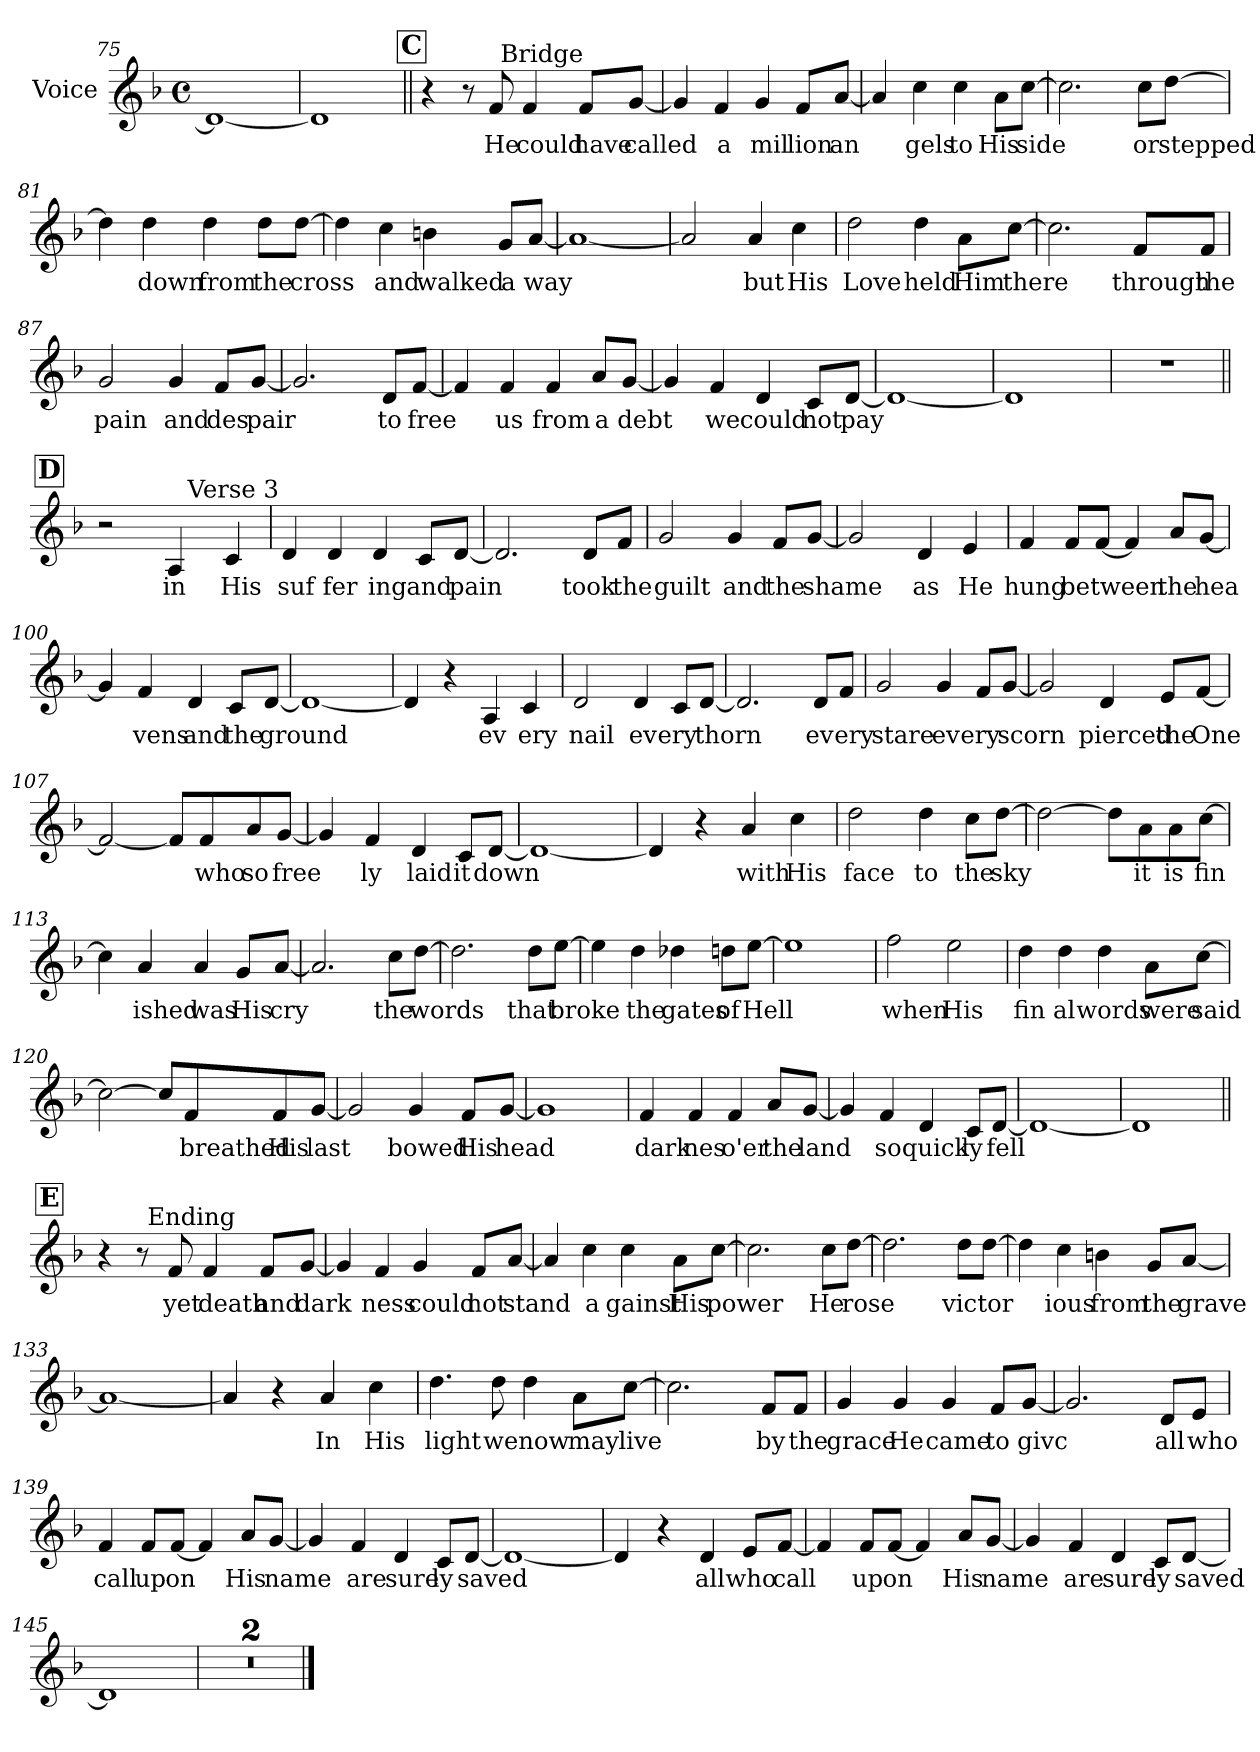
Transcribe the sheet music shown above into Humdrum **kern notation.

**kern	**text
*part1	*part1
*staff1	*staff1
*I"Voice	*
*I'V	*
*clefG2	*
*k[b-]	*
*F:	*
*M4/4	*
*met(c)	*
=75	=75
1d_	.
=76	=76
1d]	.
!!LO:LB:g=z
!!LO:REH:place=s1:a:t=C
=77||	=77||
*^	*
4r	4ryy	.
8r	8ryy	.
!	!	!LO:LY:b
8f/	32ryy	He
!	!LO:TX:a:t=Bridge	!
.	2ryy	.
!	!	!LO:LY:b
4f/	.	could
!	!	!LO:LY:b
8f/L	.	have
!	!	!LO:LY:b
[8g/J	.	called
.	16.ryy	.
*v	*v	*
=78	=78
4g/]	.
!	!LO:LY:b
4f/	a
!	!LO:LY:b
4g/	mil
!	!LO:LY:b
8f/L	lion
!	!LO:LY:b
[8a/J	an
=79	=79
4a/]	.
!	!LO:LY:b
4cc\	gels
!	!LO:LY:b
4cc\	to
!	!LO:LY:b
8a\L	His
!	!LO:LY:b
[8cc\J	side
=80	=80
2.cc\]	.
!	!LO:LY:b
8cc\L	or
!	!LO:LY:b
[8dd\J	stepped
!!LO:PB:g=z
=81	=81
4dd\]	.
!	!LO:LY:b
4dd\	down
!	!LO:LY:b
4dd\	from
!	!LO:LY:b
8dd\L	the
!	!LO:LY:b
[8dd\J	cross
=82	=82
4dd\]	.
!	!LO:LY:b
4cc\	and
!	!LO:LY:b
4bn\	walked
!	!LO:LY:b
8g/L	a
!	!LO:LY:b
[8a/J	way
=83	=83
1a_	.
=84	=84
2a/]	.
!	!LO:LY:b
4a/	but
!	!LO:LY:b
4cc\	His
=85	=85
!	!LO:LY:b
2dd\	Love
!	!LO:LY:b
4dd\	held
!	!LO:LY:b
8a\L	Him
!	!LO:LY:b
[8cc\J	there
!!LO:LB:g=z
=86	=86
2.cc\]	.
!	!LO:LY:b
8f/L	through
!	!LO:LY:b
8f/J	the
=87	=87
!	!LO:LY:b
2g/	pain
!	!LO:LY:b
4g/	and
!	!LO:LY:b
8f/L	des
!	!LO:LY:b
[8g/J	pair
=88	=88
2.g/]	.
!	!LO:LY:b
8d/L	to
!	!LO:LY:b
[8f/J	free
=89	=89
4f/]	.
!	!LO:LY:b
4f/	us
!	!LO:LY:b
4f/	from
!	!LO:LY:b
8a/L	a
!	!LO:LY:b
[8g/J	debt
=90	=90
4g/]	.
!	!LO:LY:b
4f/	we
!	!LO:LY:b
4d/	could
!	!LO:LY:b
8c/L	not
!	!LO:LY:b
[8d/J	pay
!!LO:LB:g=z
=91	=91
1d_	.
=92	=92
1d]	.
=93	=93
1r	.
!!LO:REH:place=s1:a:t=D
=94||	=94||
*^	*
2r	2ryy	.
!	!	!LO:LY:b
4A/	16ryy	in
!	!LO:TX:a:t=Verse 3	!
.	4..ryy	.
!	!	!LO:LY:b
4c/	.	His
=95	=95	=95
!	!	!LO:LY:b
*v	*v	*
4d/	suf
!	!LO:LY:b
4d/	fer
!	!LO:LY:b
4d/	ing
!	!LO:LY:b
8c/L	and
!	!LO:LY:b
[8d/J	pain
=96	=96
2.d/]	.
!	!LO:LY:b
8d/L	took
!	!LO:LY:b
8f/J	the
!!LO:LB:g=z
=97	=97
!	!LO:LY:b
2g/	guilt
!	!LO:LY:b
4g/	and
!	!LO:LY:b
8f/L	the
!	!LO:LY:b
[8g/J	shame
=98	=98
2g/]	.
!	!LO:LY:b
4d/	as
!	!LO:LY:b
4e/	He
=99	=99
!	!LO:LY:b
4f/	hung
!	!LO:LY:b
8f/L	be
!	!LO:LY:b
[8f/J	tween
4f/]	.
!	!LO:LY:b
8a/L	the
!	!LO:LY:b
[8g/J	hea
=100	=100
4g/]	.
!	!LO:LY:b
4f/	vens
!	!LO:LY:b
4d/	and
!	!LO:LY:b
8c/L	the
!	!LO:LY:b
[8d/J	ground
=101	=101
1d_	.
!!LO:LB:g=z
=102	=102
4d/]	.
4r	.
!	!LO:LY:b
4A/	ev
!	!LO:LY:b
4c/	ery
=103	=103
!	!LO:LY:b
2d/	nail
!	!LO:LY:b
4d/	ev
!	!LO:LY:b
8c/L	ery
!	!LO:LY:b
[8d/J	thorn
=104	=104
2.d/]	.
!	!LO:LY:b
8d/L	ev
!	!LO:LY:b
8f/J	ery
=105	=105
!	!LO:LY:b
2g/	stare
!	!LO:LY:b
4g/	ev
!	!LO:LY:b
8f/L	ery
!	!LO:LY:b
[8g/J	scorn
=106	=106
2g/]	.
!	!LO:LY:b
4d/	pierced
!	!LO:LY:b
8e/L	the
!	!LO:LY:b
[8f/J	One
!!LO:LB:g=z
=107	=107
2f/_	.
8f/L]	.
!	!LO:LY:b
8f/	who
!	!LO:LY:b
8a/	so
!	!LO:LY:b
[8g/J	free
=108	=108
4g/]	.
!	!LO:LY:b
4f/	ly
!	!LO:LY:b
4d/	laid
!	!LO:LY:b
8c/L	it
!	!LO:LY:b
[8d/J	down
=109	=109
1d_	.
=110	=110
4d/]	.
4r	.
!	!LO:LY:b
4a/	with
!	!LO:LY:b
4cc\	His
=111	=111
!	!LO:LY:b
2dd\	face
!	!LO:LY:b
4dd\	to
!	!LO:LY:b
8cc\L	the
!	!LO:LY:b
[8dd\J	sky
!!LO:LB:g=z
=112	=112
2dd\_	.
8dd\L]	.
!	!LO:LY:b
8a\	it
!	!LO:LY:b
8a\	is
!	!LO:LY:b
[8cc\J	fin
=113	=113
4cc\]	.
!	!LO:LY:b
4a/	ished
!	!LO:LY:b
4a/	was
!	!LO:LY:b
8g/L	His
!	!LO:LY:b
[8a/J	cry
=114	=114
2.a/]	.
!	!LO:LY:b
8cc\L	the
!	!LO:LY:b
[8dd\J	words
=115	=115
2.dd\]	.
!	!LO:LY:b
8dd\L	that
!	!LO:LY:b
[8ee\J	broke
!!LO:LB:g=z
=116	=116
4ee\]	.
!	!LO:LY:b
4dd\	the
!	!LO:LY:b
4dd-X\	gates
!	!LO:LY:b
8ddn\L	of
!	!LO:LY:b
[8ee\J	Hell
=117	=117
1ee]	.
=118	=118
!	!LO:LY:b
2ff\	when
!	!LO:LY:b
2ee\	His
=119	=119
!	!LO:LY:b
4dd\	fin
!	!LO:LY:b
4dd\	al
!	!LO:LY:b
4dd\	words
!	!LO:LY:b
8a\L	were
!	!LO:LY:b
[8cc\J	said
=120	=120
2cc\_	.
8cc/L]	.
!	!LO:LY:b
8f/	breathed
!	!LO:LY:b
8f/	His
!	!LO:LY:b
[8g/J	last
!!LO:PB:g=z
=121	=121
2g/]	.
!	!LO:LY:b
4g/	bowed
!	!LO:LY:b
8f/L	His
!	!LO:LY:b
[8g/J	head
=122	=122
1g]	.
=123	=123
!	!LO:LY:b
4f/	dark
!	!LO:LY:b
4f/	nes
!	!LO:LY:b
4f/	o'er
!	!LO:LY:b
8a/L	the
!	!LO:LY:b
[8g/J	land
=124	=124
4g/]	.
!	!LO:LY:b
4f/	so
!	!LO:LY:b
4d/	quick
!	!LO:LY:b
8c/L	ly
!	!LO:LY:b
[8d/J	fell
=125	=125
1d_	.
=126	=126
1d]	.
!!LO:LB:g=z
!!LO:REH:place=s1:a:t=E
=127||	=127||
*^	*
4r	4ryy	.
8r	32ryy	.
!	!LO:TX:a:t=Ending	!
.	2ryy	.
!	!	!LO:LY:b
8f/	.	yet
!	!	!LO:LY:b
4f/	.	death
!	!	!LO:LY:b
8f/L	.	and
.	8..ryy	.
!	!	!LO:LY:b
[8g/J	.	dark
*v	*v	*
=128	=128
4g/]	.
!	!LO:LY:b
4f/	ness
!	!LO:LY:b
4g/	could
!	!LO:LY:b
8f/L	not
!	!LO:LY:b
[8a/J	stand
=129	=129
4a/]	.
!	!LO:LY:b
4cc\	a
!	!LO:LY:b
4cc\	gainst
!	!LO:LY:b
8a\L	His
!	!LO:LY:b
[8cc\J	power
=130	=130
2.cc\]	.
!	!LO:LY:b
8cc\L	He
!	!LO:LY:b
[8dd\J	rose
!!LO:LB:g=z
=131	=131
2.dd\]	.
!	!LO:LY:b
8dd\L	vic
!	!LO:LY:b
[8dd\J	tor
=132	=132
4dd\]	.
!	!LO:LY:b
4cc\	ious
!	!LO:LY:b
4bn\	from
!	!LO:LY:b
8g/L	the
!	!LO:LY:b
[8a/J	grave
=133	=133
1a_	.
=134	=134
4a/]	.
4r	.
!	!LO:LY:b
4a/	In
!	!LO:LY:b
4cc\	His
=135	=135
!	!LO:LY:b
4.dd\	light
!	!LO:LY:b
8dd\	we
!	!LO:LY:b
4dd\	now
!	!LO:LY:b
8a\L	may
!	!LO:LY:b
[8cc\J	live
!!LO:LB:g=z
=136	=136
2.cc\]	.
!	!LO:LY:b
8f/L	by
!	!LO:LY:b
8f/J	the
=137	=137
!	!LO:LY:b
4g/	grace
!	!LO:LY:b
4g/	He
!	!LO:LY:b
4g/	came
!	!LO:LY:b
8f/L	to
!	!LO:LY:b
[8g/J	givc
=138	=138
2.g/]	.
!	!LO:LY:b
8d/L	all
!	!LO:LY:b
8e/J	who
=139	=139
!	!LO:LY:b
4f/	call
!	!LO:LY:b
8f/L	up
!	!LO:LY:b
[8f/J	on
4f/]	.
!	!LO:LY:b
8a/L	His
!	!LO:LY:b
[8g/J	name
!!LO:LB:g=z
=140	=140
4g/]	.
!	!LO:LY:b
4f/	are
!	!LO:LY:b
4d/	sure
!	!LO:LY:b
8c/L	ly
!	!LO:LY:b
[8d/J	saved
=141	=141
1d_	.
=142	=142
4d/]	.
4r	.
!	!LO:LY:b
4d/	all
!	!LO:LY:b
8e/L	who
!	!LO:LY:b
[8f/J	call
=143	=143
4f/]	.
!	!LO:LY:b
8f/L	up
!	!LO:LY:b
[8f/J	on
4f/]	.
!	!LO:LY:b
8a/L	His
!	!LO:LY:b
[8g/J	name
=144	=144
4g/]	.
!	!LO:LY:b
4f/	are
!	!LO:LY:b
4d/	sure
!	!LO:LY:b
8c/L	ly
!	!LO:LY:b
[8d/J	saved
!!LO:LB:g=z
=145	=145
1d]	.
=146	=146
1r	.
=147	=147
1r	.
==	==
*-	*-
